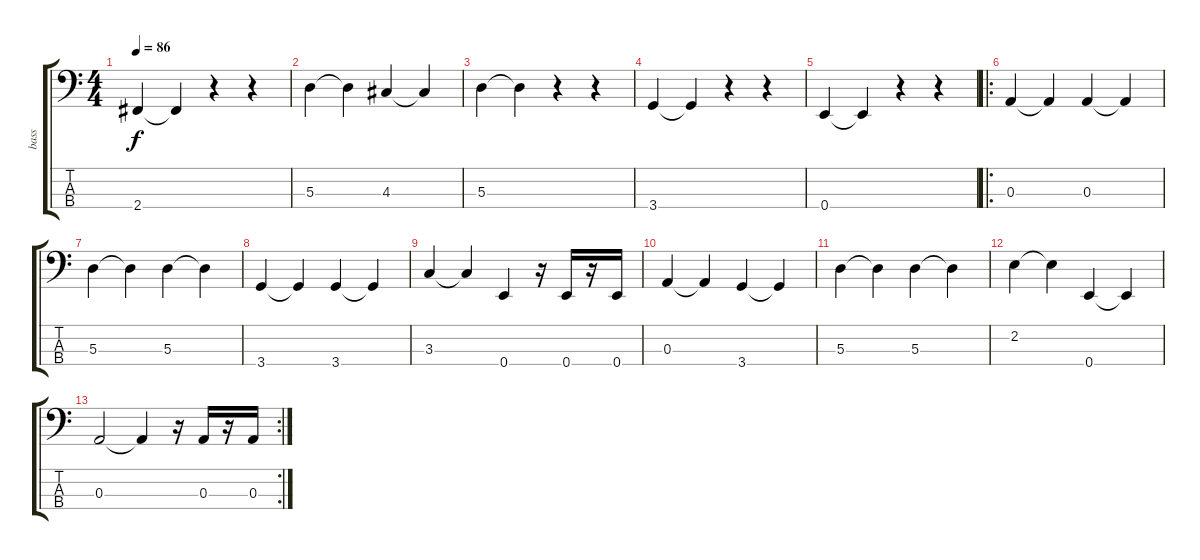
\track ("bass" "bass") {instrument acousticguitarnylon}
\staff {score tabs}
\tuning (G2 D2 A1 E1) {hide}
\ts (4 4)
\tempo 86
\clef f4
\ks c
2.4.4{dy f} 2.4{t}.4 r.4 r.4 |
5.3.4 5.3{t}.4 4.3.4 4.3{t}.4 |
5.3.4 5.3{t}.4 r.4 r.4 |
3.4.4 3.4{t}.4 r.4 r.4 |
0.4.4 0.4{t}.4 r.4 r.4 |
\ro
0.3.4 0.3{t}.4 0.3.4 0.3{t}.4 |
5.3.4 5.3{t}.4 5.3.4 5.3{t}.4 |
3.4.4 3.4{t}.4 3.4.4 3.4{t}.4 |
3.3.4 3.3{t}.4 0.4.4 r.16 0.4.16 r.16 0.4.16 |
0.3.4 0.3{t}.4 3.4.4 3.4{t}.4 |
5.3.4 5.3{t}.4 5.3.4 5.3{t}.4 |
2.2.4 2.2{t}.4 0.4.4 0.4{t}.4 |
\rc 2
0.3.2 0.3{t}.4 r.16 0.3.16 r.16 0.3.16
